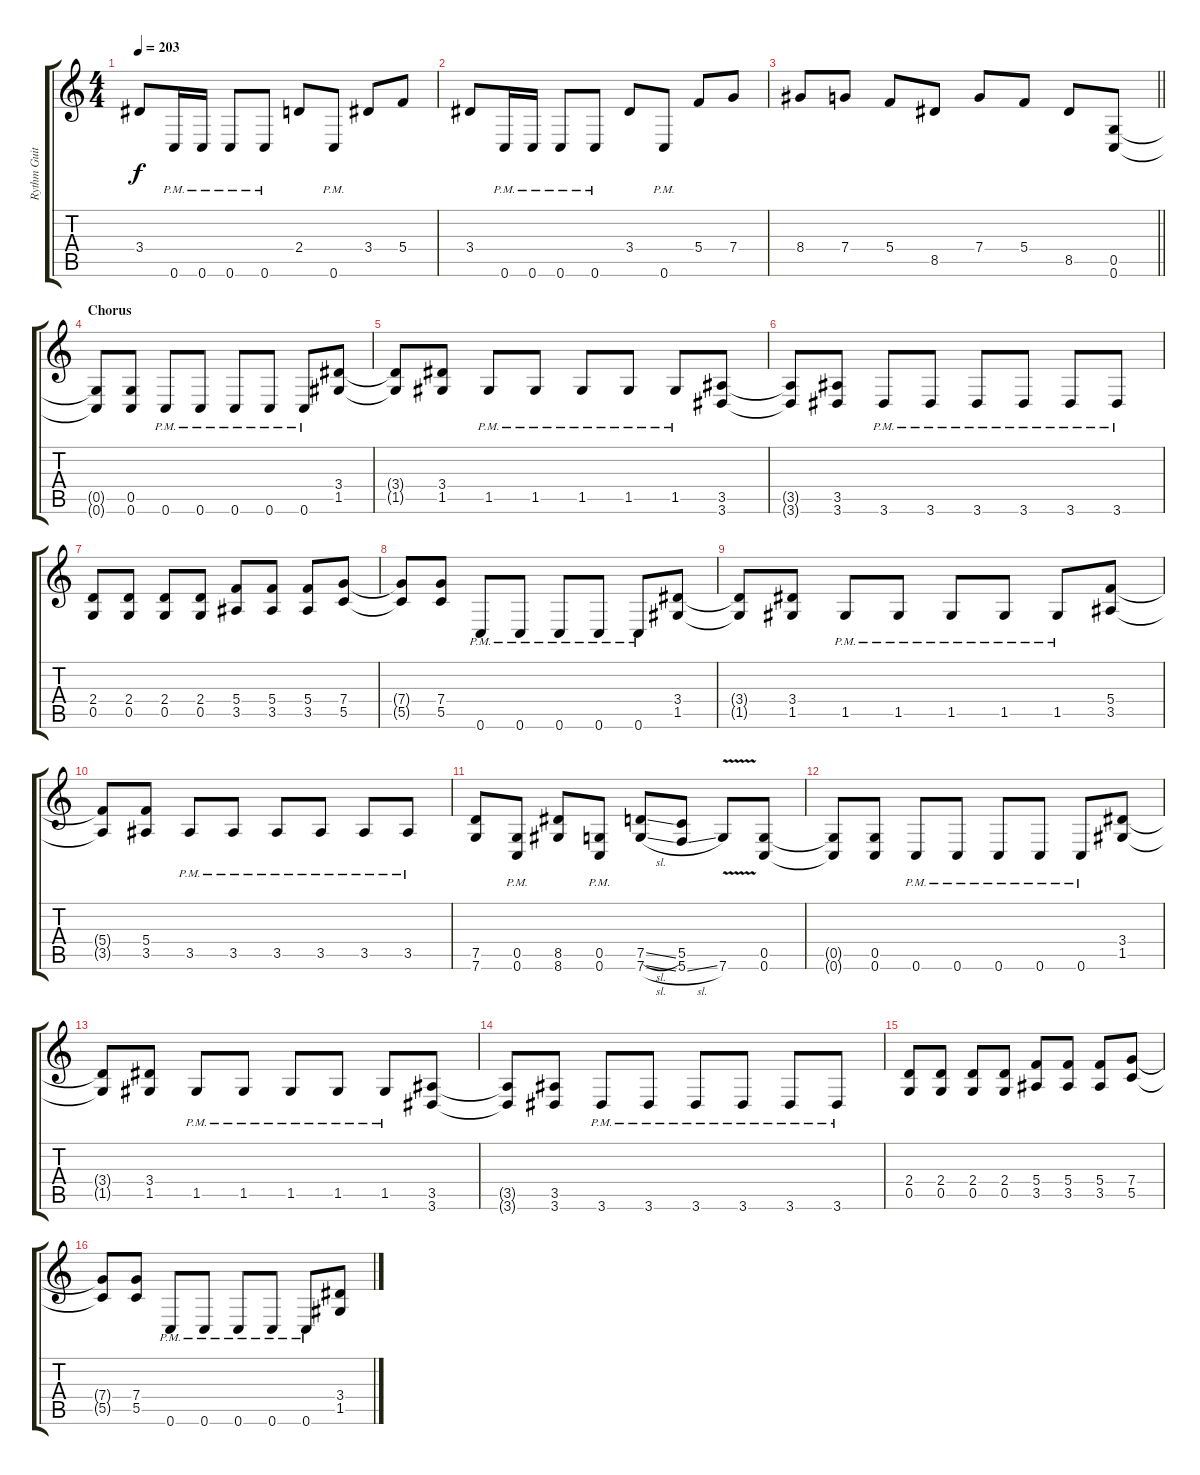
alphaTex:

\track ("Rythm Guitar I" "Rythm Guit") {instrument distortionguitar}
\staff {score tabs}
\tuning (D4 A3 F3 C3 G2 C2) {hide}
\ts (4 4)
\tempo 203
\clef g2
\ks c
3.4.8{dy f} 0.6{pm}.16 0.6{pm}.16 0.6{pm}.8 0.6{pm}.8 2.4.8 0.6{pm}.8 3.4.8 5.4.8 |
3.4.8 0.6{pm}.16 0.6{pm}.16 0.6{pm}.8 0.6{pm}.8 3.4.8 0.6{pm}.8 5.4.8 7.4.8 |
\barLineRight lightlight
8.4.8 7.4.8 5.4.8 8.5.8 7.4.8 5.4.8 8.5.8 (0.5 0.6).8 |
\section ("" "Chorus")
(0.5{t} 0.6{t}).8 (0.5 0.6).8 0.6{pm}.8 0.6{pm}.8 0.6{pm}.8 0.6{pm}.8 0.6{pm}.8 (3.4 1.5).8 |
(3.4{t} 1.5{t}).8 (3.4 1.5).8 1.5{pm}.8 1.5{pm}.8 1.5{pm}.8 1.5{pm}.8 1.5{pm}.8 (3.5 3.6).8 |
(3.5{t} 3.6{t}).8 (3.5 3.6).8 3.6{pm}.8 3.6{pm}.8 3.6{pm}.8 3.6{pm}.8 3.6{pm}.8 3.6{pm}.8 |
(2.4 0.5).8 (2.4 0.5).8 (2.4 0.5).8 (2.4 0.5).8 (5.4 3.5).8 (5.4 3.5).8 (5.4 3.5).8 (7.4 5.5).8 |
(7.4{t} 5.5{t}).8 (7.4 5.5).8 0.6{pm}.8 0.6{pm}.8 0.6{pm}.8 0.6{pm}.8 0.6{pm}.8 (3.4 1.5).8 |
(3.4{t} 1.5{t}).8 (3.4 1.5).8 1.5{pm}.8 1.5{pm}.8 1.5{pm}.8 1.5{pm}.8 1.5{pm}.8 (5.4 3.5).8 |
(5.4{t} 3.5{t}).8 (5.4 3.5).8 3.5{pm}.8 3.5{pm}.8 3.5{pm}.8 3.5{pm}.8 3.5{pm}.8 3.5{pm}.8 |
(7.5 7.6).8 (0.5{pm} 0.6{pm}).8 (8.5 8.6).8 (0.5{pm} 0.6{pm}).8 (7.5{sl} 7.6{sl}).8 (5.5 5.6{sl}).8 7.6{v}.8 (0.5 0.6).8 |
(0.5{t} 0.6{t}).8 (0.5 0.6).8 0.6{pm}.8 0.6{pm}.8 0.6{pm}.8 0.6{pm}.8 0.6{pm}.8 (3.4 1.5).8 |
(3.4{t} 1.5{t}).8 (3.4 1.5).8 1.5{pm}.8 1.5{pm}.8 1.5{pm}.8 1.5{pm}.8 1.5{pm}.8 (3.5 3.6).8 |
(3.5{t} 3.6{t}).8 (3.5 3.6).8 3.6{pm}.8 3.6{pm}.8 3.6{pm}.8 3.6{pm}.8 3.6{pm}.8 3.6{pm}.8 |
(2.4 0.5).8 (2.4 0.5).8 (2.4 0.5).8 (2.4 0.5).8 (5.4 3.5).8 (5.4 3.5).8 (5.4 3.5).8 (7.4 5.5).8 |
(7.4{t} 5.5{t}).8 (7.4 5.5).8 0.6{pm}.8 0.6{pm}.8 0.6{pm}.8 0.6{pm}.8 0.6{pm}.8 (3.4 1.5).8
